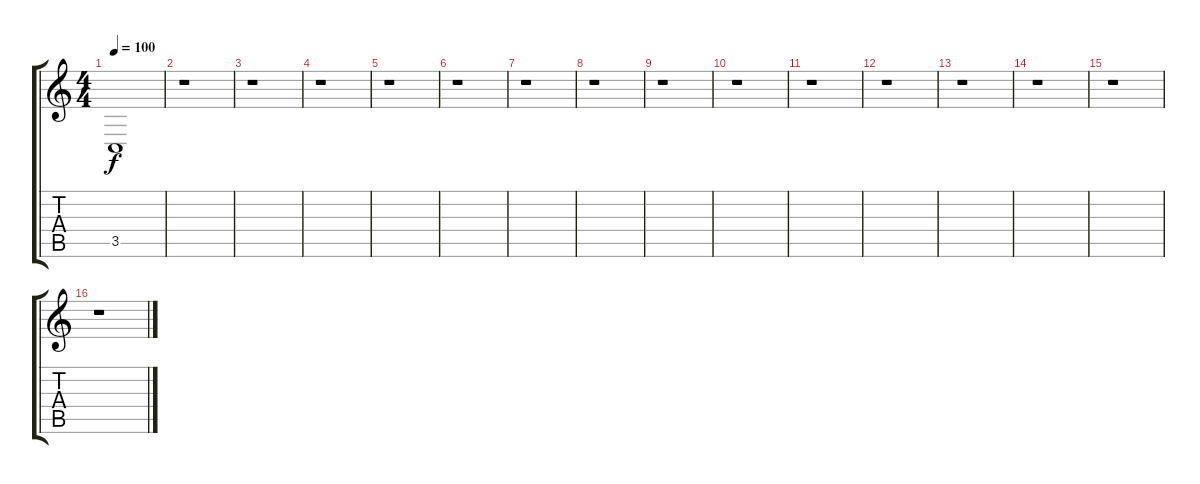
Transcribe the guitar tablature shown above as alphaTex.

\track "" {instrument seashore}
\staff {score tabs}
\tuning (E4 B3 G3 D3 A2 E2) {hide}
\ts (4 4)
\tempo 100
\clef g2
\ks c
3.5{t}.1{dy f} |
r.1 |
r.1 |
r.1 |
r.1 |
r.1 |
r.1 |
r.1 |
r.1 |
r.1 |
r.1 |
r.1 |
r.1 |
r.1 |
r.1 |
r.1
